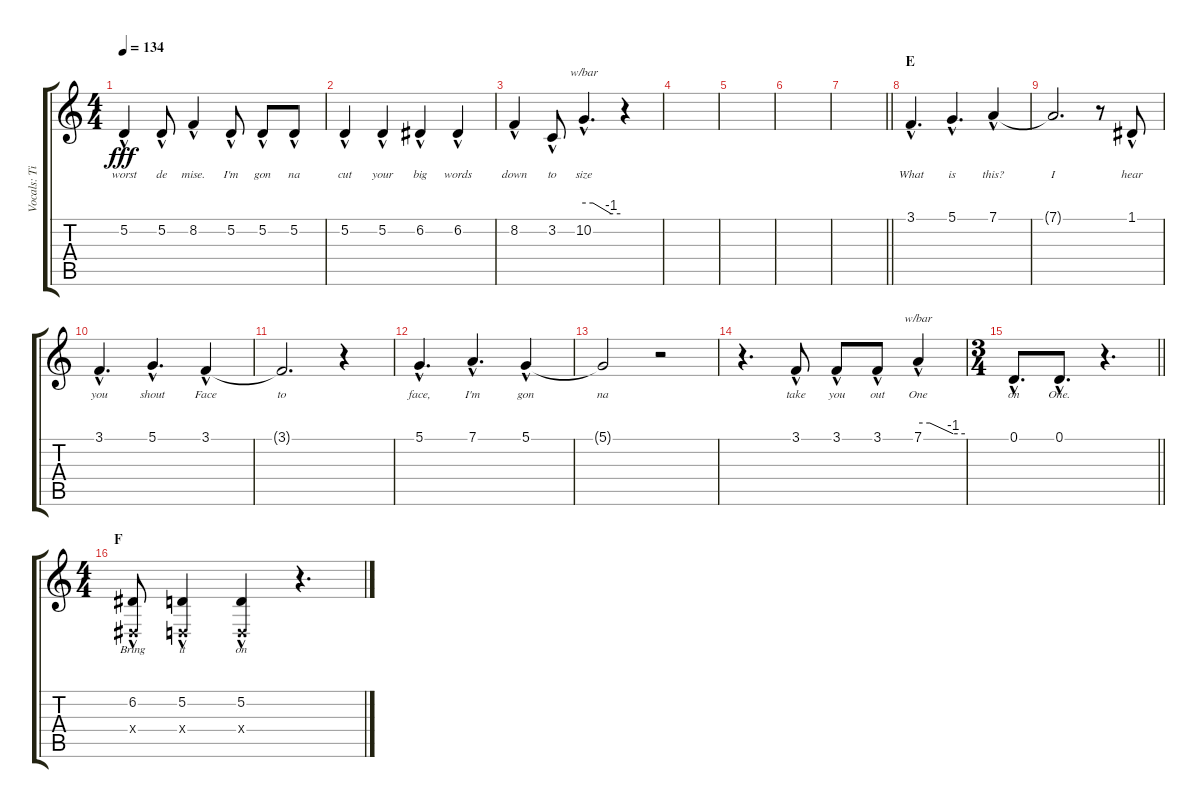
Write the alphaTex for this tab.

\track ("Vocals: Tim" "Vocals: Ti") {instrument lead2sawtooth}
\staff {score tabs}
\tuning (D4 A3 F3 C3 G2 D2) {hide}
\ts (4 4)
\tempo 134
\clef g2
\ks c
5.2{hac}.4{lyrics (0 "worst") lyrics (1 "") lyrics (2 "") lyrics (3 "") lyrics (4 "") dy fff} 5.2{hac}.8{lyrics (0 "de") lyrics (1 "") lyrics (2 "") lyrics (3 "") lyrics (4 "")} 8.2{hac}.4{lyrics (0 "mise.") lyrics (1 "") lyrics (2 "") lyrics (3 "") lyrics (4 "")} 5.2{hac}.8{lyrics (0 "I'm") lyrics (1 "") lyrics (2 "") lyrics (3 "") lyrics (4 "")} 5.2{hac}.8{lyrics (0 "gon") lyrics (1 "") lyrics (2 "") lyrics (3 "") lyrics (4 "")} 5.2{hac}.8{lyrics (0 "na") lyrics (1 "") lyrics (2 "") lyrics (3 "") lyrics (4 "")} |
5.2{hac}.4{lyrics (0 "cut") lyrics (1 "") lyrics (2 "") lyrics (3 "") lyrics (4 "")} 5.2{hac}.4{lyrics (0 "your") lyrics (1 "") lyrics (2 "") lyrics (3 "") lyrics (4 "")} 6.2{hac}.4{lyrics (0 "big") lyrics (1 "") lyrics (2 "") lyrics (3 "") lyrics (4 "")} 6.2{hac}.4{lyrics (0 "words") lyrics (1 "") lyrics (2 "") lyrics (3 "") lyrics (4 "")} |
8.2{hac}.4{lyrics (0 "down") lyrics (1 "") lyrics (2 "") lyrics (3 "") lyrics (4 "")} 3.2{hac}.8{lyrics (0 "to") lyrics (1 "") lyrics (2 "") lyrics (3 "") lyrics (4 "")} 10.2{hac}.4{d tbe (custom default 0 0 15 0 45 -4 60 -4) lyrics (0 "size") lyrics (1 "") lyrics (2 "") lyrics (3 "") lyrics (4 "")} r.4 |
|
|
|
\barLineRight lightlight
|
\section ("" "E")
3.1{hac}.4{d lyrics (0 "What") lyrics (1 "") lyrics (2 "") lyrics (3 "") lyrics (4 "")} 5.1{hac}.4{d lyrics (0 "is") lyrics (1 "") lyrics (2 "") lyrics (3 "") lyrics (4 "")} 7.1{hac}.4{lyrics (0 "this?") lyrics (1 "") lyrics (2 "") lyrics (3 "") lyrics (4 "")} |
7.1{t}.2{d lyrics (0 "I") lyrics (1 "") lyrics (2 "") lyrics (3 "") lyrics (4 "")} r.8 1.1{hac}.8{lyrics (0 "hear") lyrics (1 "") lyrics (2 "") lyrics (3 "") lyrics (4 "")} |
3.1{hac}.4{d lyrics (0 "you") lyrics (1 "") lyrics (2 "") lyrics (3 "") lyrics (4 "")} 5.1{hac}.4{d lyrics (0 "shout") lyrics (1 "") lyrics (2 "") lyrics (3 "") lyrics (4 "")} 3.1{hac}.4{lyrics (0 "Face") lyrics (1 "") lyrics (2 "") lyrics (3 "") lyrics (4 "")} |
3.1{t}.2{d lyrics (0 "to") lyrics (1 "") lyrics (2 "") lyrics (3 "") lyrics (4 "")} r.4 |
5.1{hac}.4{d lyrics (0 "face,") lyrics (1 "") lyrics (2 "") lyrics (3 "") lyrics (4 "")} 7.1{hac}.4{d lyrics (0 "I'm") lyrics (1 "") lyrics (2 "") lyrics (3 "") lyrics (4 "")} 5.1{hac}.4{lyrics (0 "gon") lyrics (1 "") lyrics (2 "") lyrics (3 "") lyrics (4 "")} |
5.1{t}.2{lyrics (0 "na") lyrics (1 "") lyrics (2 "") lyrics (3 "") lyrics (4 "")} r.2 |
r.4{d} 3.1{hac}.8{lyrics (0 "take") lyrics (1 "") lyrics (2 "") lyrics (3 "") lyrics (4 "")} 3.1{hac}.8{lyrics (0 "you") lyrics (1 "") lyrics (2 "") lyrics (3 "") lyrics (4 "")} 3.1{hac}.8{lyrics (0 "out") lyrics (1 "") lyrics (2 "") lyrics (3 "") lyrics (4 "")} 7.1{hac}.4{tbe (custom default 0 0 15 0 45 -4 60 -4) lyrics (0 "One") lyrics (1 "") lyrics (2 "") lyrics (3 "") lyrics (4 "")} |
\ts (3 4)
\barLineRight lightlight
0.1{hac}.8{d lyrics (0 "on") lyrics (1 "") lyrics (2 "") lyrics (3 "") lyrics (4 "")} 0.1{hac}.8{d lyrics (0 "One.") lyrics (1 "") lyrics (2 "") lyrics (3 "") lyrics (4 "")} r.4{d} |
\ts (4 4)
\section ("" "F")
(6.2{hac} 3.4{hac x}).8{lyrics (0 "Bring") lyrics (1 "") lyrics (2 "") lyrics (3 "") lyrics (4 "")} (5.2{hac} 2.4{hac x}).4{lyrics (0 "it") lyrics (1 "") lyrics (2 "") lyrics (3 "") lyrics (4 "")} (5.2{hac} 2.4{hac x}).4{lyrics (0 "on") lyrics (1 "") lyrics (2 "") lyrics (3 "") lyrics (4 "")} r.4{d}
